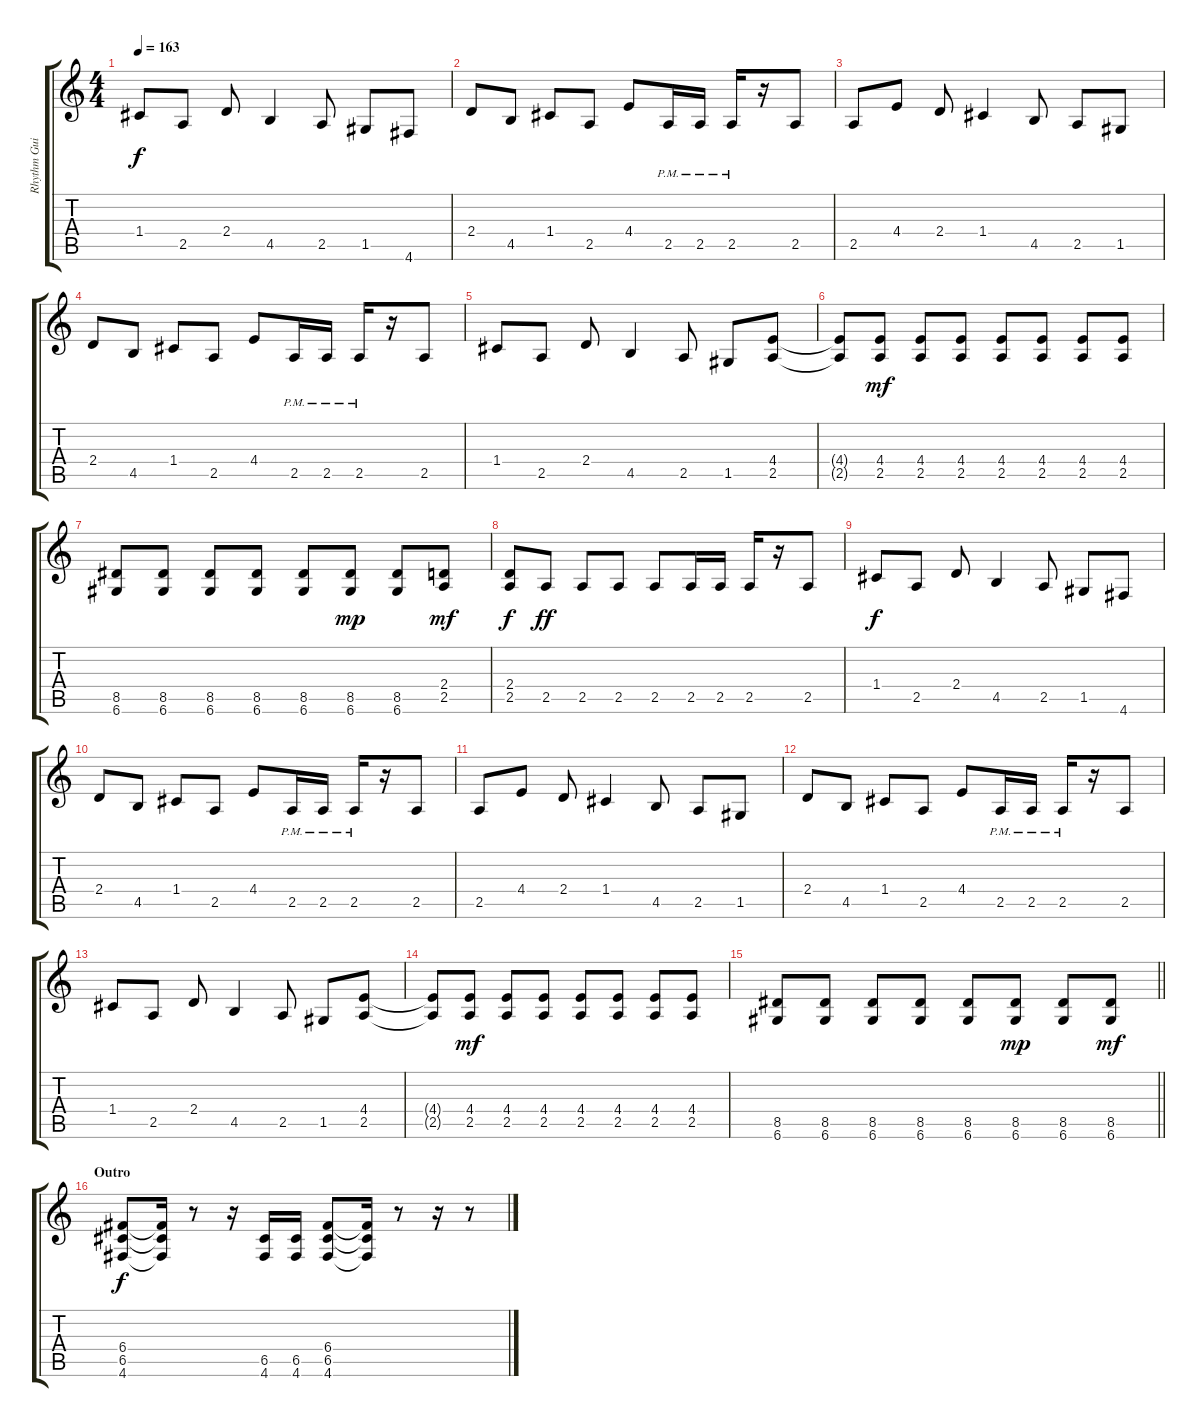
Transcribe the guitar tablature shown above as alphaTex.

\track ("Rhythm Guitar" "Rhythm Gui") {instrument distortionguitar}
\staff {score tabs}
\tuning (D4 A3 F3 C3 G2 D2) {hide}
\ts (4 4)
\tempo 163
\clef g2
\ks c
1.4.8{dy f} 2.5.8 2.4.8 4.5.4 2.5.8 1.5.8 4.6.8 |
2.4.8 4.5.8 1.4.8 2.5.8 4.4.8 2.5{pm}.16 2.5{pm}.16 2.5{pm}.16 r.16 2.5.8 |
2.5.8 4.4.8 2.4.8 1.4.4 4.5.8 2.5.8 1.5.8 |
2.4.8 4.5.8 1.4.8 2.5.8 4.4.8 2.5{pm}.16 2.5{pm}.16 2.5{pm}.16 r.16 2.5.8 |
1.4.8 2.5.8 2.4.8 4.5.4 2.5.8 1.5.8 (4.4 2.5).8 |
(4.4{t} 2.5{t}).8 (4.4 2.5).8{dy mf} (4.4 2.5).8 (4.4 2.5).8 (4.4 2.5).8 (4.4 2.5).8 (4.4 2.5).8 (4.4 2.5).8 |
(8.5 6.6).8 (8.5 6.6).8 (8.5 6.6).8 (8.5 6.6).8 (8.5 6.6).8 (8.5 6.6).8{dy mp} (8.5 6.6).8 (2.4 2.5).8{dy mf} |
(2.4 2.5).8{dy f} 2.5.8{dy ff} 2.5.8 2.5.8 2.5.8 2.5.16 2.5.16 2.5.16 r.16 2.5.8 |
1.4.8{dy f} 2.5.8 2.4.8 4.5.4 2.5.8 1.5.8 4.6.8 |
2.4.8 4.5.8 1.4.8 2.5.8 4.4.8 2.5{pm}.16 2.5{pm}.16 2.5{pm}.16 r.16 2.5.8 |
2.5.8 4.4.8 2.4.8 1.4.4 4.5.8 2.5.8 1.5.8 |
2.4.8 4.5.8 1.4.8 2.5.8 4.4.8 2.5{pm}.16 2.5{pm}.16 2.5{pm}.16 r.16 2.5.8 |
1.4.8 2.5.8 2.4.8 4.5.4 2.5.8 1.5.8 (4.4 2.5).8 |
(4.4{t} 2.5{t}).8 (4.4 2.5).8{dy mf} (4.4 2.5).8 (4.4 2.5).8 (4.4 2.5).8 (4.4 2.5).8 (4.4 2.5).8 (4.4 2.5).8 |
\barLineRight lightlight
(8.5 6.6).8 (8.5 6.6).8 (8.5 6.6).8 (8.5 6.6).8 (8.5 6.6).8 (8.5 6.6).8{dy mp} (8.5 6.6).8 (8.5 6.6).8{dy mf} |
\section ("" "Outro")
(6.4 6.5 4.6).8{dy f} (6.4{t} 6.5{t} 4.6{t}).16 r.8 r.16 (6.5 4.6).16 (6.5 4.6).16 (6.4 6.5 4.6).8 (6.4{t} 6.5{t} 4.6{t}).16 r.8 r.16 r.8
